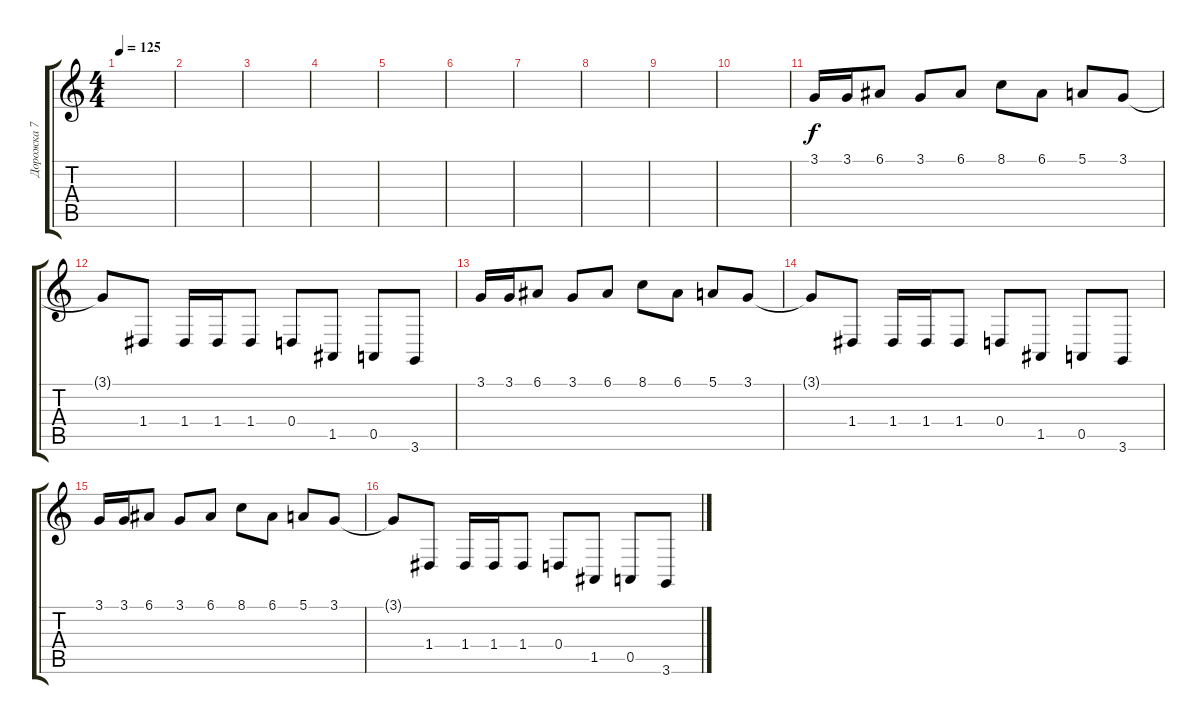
\track ("Дорожка 7" "Дорожка 7") {instrument honkytonkpiano}
\staff {score tabs}
\tuning (E4 B3 G3 D3 A2 E2) {hide}
\ts (4 4)
\tempo 125
\clef g2
\ks c
|
|
|
|
|
|
|
|
|
|
3.1.16 3.1.16 6.1.8 3.1.8 6.1.8 8.1.8 6.1.8 5.1.8 3.1.8 |
3.1{t}.8 1.4.8 1.4.16 1.4.16 1.4.8 0.4.8 1.5.8 0.5.8 3.6.8 |
3.1.16 3.1.16 6.1.8 3.1.8 6.1.8 8.1.8 6.1.8 5.1.8 3.1.8 |
3.1{t}.8 1.4.8 1.4.16 1.4.16 1.4.8 0.4.8 1.5.8 0.5.8 3.6.8 |
3.1.16 3.1.16 6.1.8 3.1.8 6.1.8 8.1.8 6.1.8 5.1.8 3.1.8 |
3.1{t}.8 1.4.8 1.4.16 1.4.16 1.4.8 0.4.8 1.5.8 0.5.8 3.6.8
